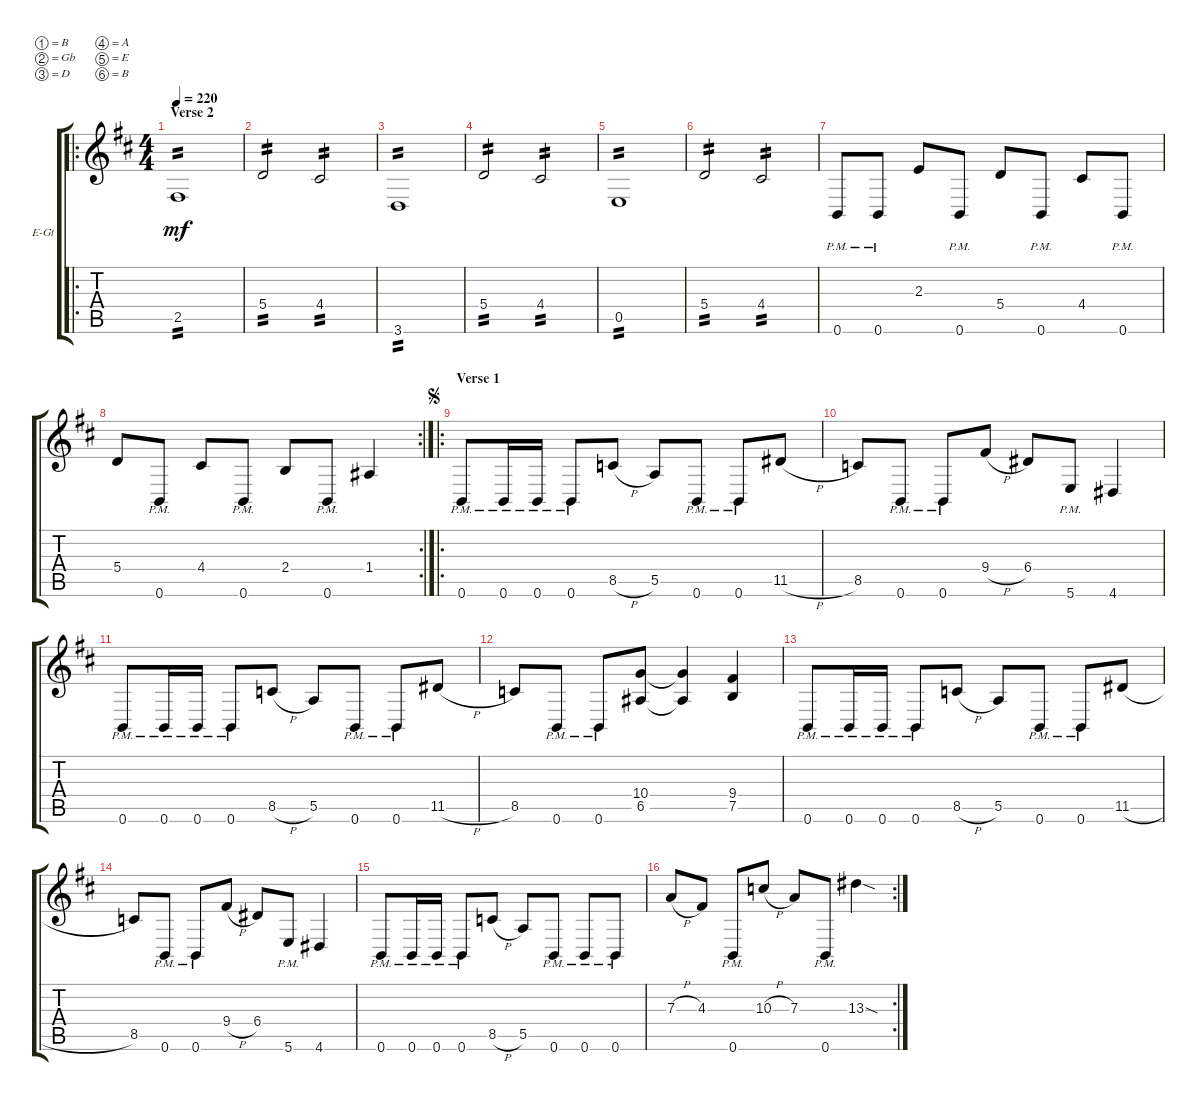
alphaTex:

\bracketExtendMode groupsimilarinstruments
\firstSystemTrackNameOrientation horizontal
\otherSystemsTrackNameOrientation horizontal
\track ("Electric Guitar 2" "E-Gt") {instrument distortionguitar}
\staff {score tabs}
\tuning (B3 Gb3 D3 A2 E2 B1)
\ro
\ts (4 4)
\section ("" "Verse 2")
\tempo 220
\clef g2
\ks bminor
2.5.1{tp 2 dy mf} |
5.4.2{tp 2} 4.4.2{tp 2} |
3.6.1{tp 2} |
5.4.2{tp 2} 4.4.2{tp 2} |
0.5.1{tp 2} |
5.4.2{tp 2} 4.4.2{tp 2} |
0.6{pm}.8 0.6{pm}.8 2.3.8 0.6{pm}.8 5.4.8 0.6{pm}.8 4.4.8 0.6{pm}.8 |
\rc 2
5.4.8 0.6{pm}.8 4.4.8 0.6{pm}.8 2.4.8 0.6{pm}.8 1.4.4 |
\ro
\section ("" "Verse 1")
\jump segno
0.6{pm}.8 0.6{pm}.16 0.6{pm}.16 0.6{pm}.8 8.5{h}.8 5.5.8 0.6{pm}.8 0.6{pm}.8 11.5{h}.8 |
8.5.8 0.6{pm}.8 0.6{pm}.8 9.4{h}.8 6.4.8 5.6{pm}.8 4.6.4 |
0.6{pm}.8 0.6{pm}.16 0.6{pm}.16 0.6{pm}.8 8.5{h}.8 5.5.8 0.6{pm}.8 0.6{pm}.8 11.5{h}.8 |
8.5.8 0.6{pm}.8 0.6{pm}.8 (6.5 10.4).8 (10.4{t} 6.5{t}).4 (7.5 9.4).4 |
0.6{pm}.8 0.6{pm}.16 0.6{pm}.16 0.6{pm}.8 8.5{h}.8 5.5.8 0.6{pm}.8 0.6{pm}.8 11.5{h}.8 |
8.5.8 0.6{pm}.8 0.6{pm}.8 9.4{h}.8 6.4.8 5.6{pm}.8 4.6.4 |
0.6{pm}.8 0.6{pm}.16 0.6{pm}.16 0.6{pm}.8 8.5{h}.8 5.5.8 0.6{pm}.8 0.6{pm}.8 0.6{pm}.8 |
\rc 2
7.3{h}.8 4.3.8 0.6{pm}.8 10.3{h}.8 7.3.8 0.6{pm}.8 13.3{sod}.4
